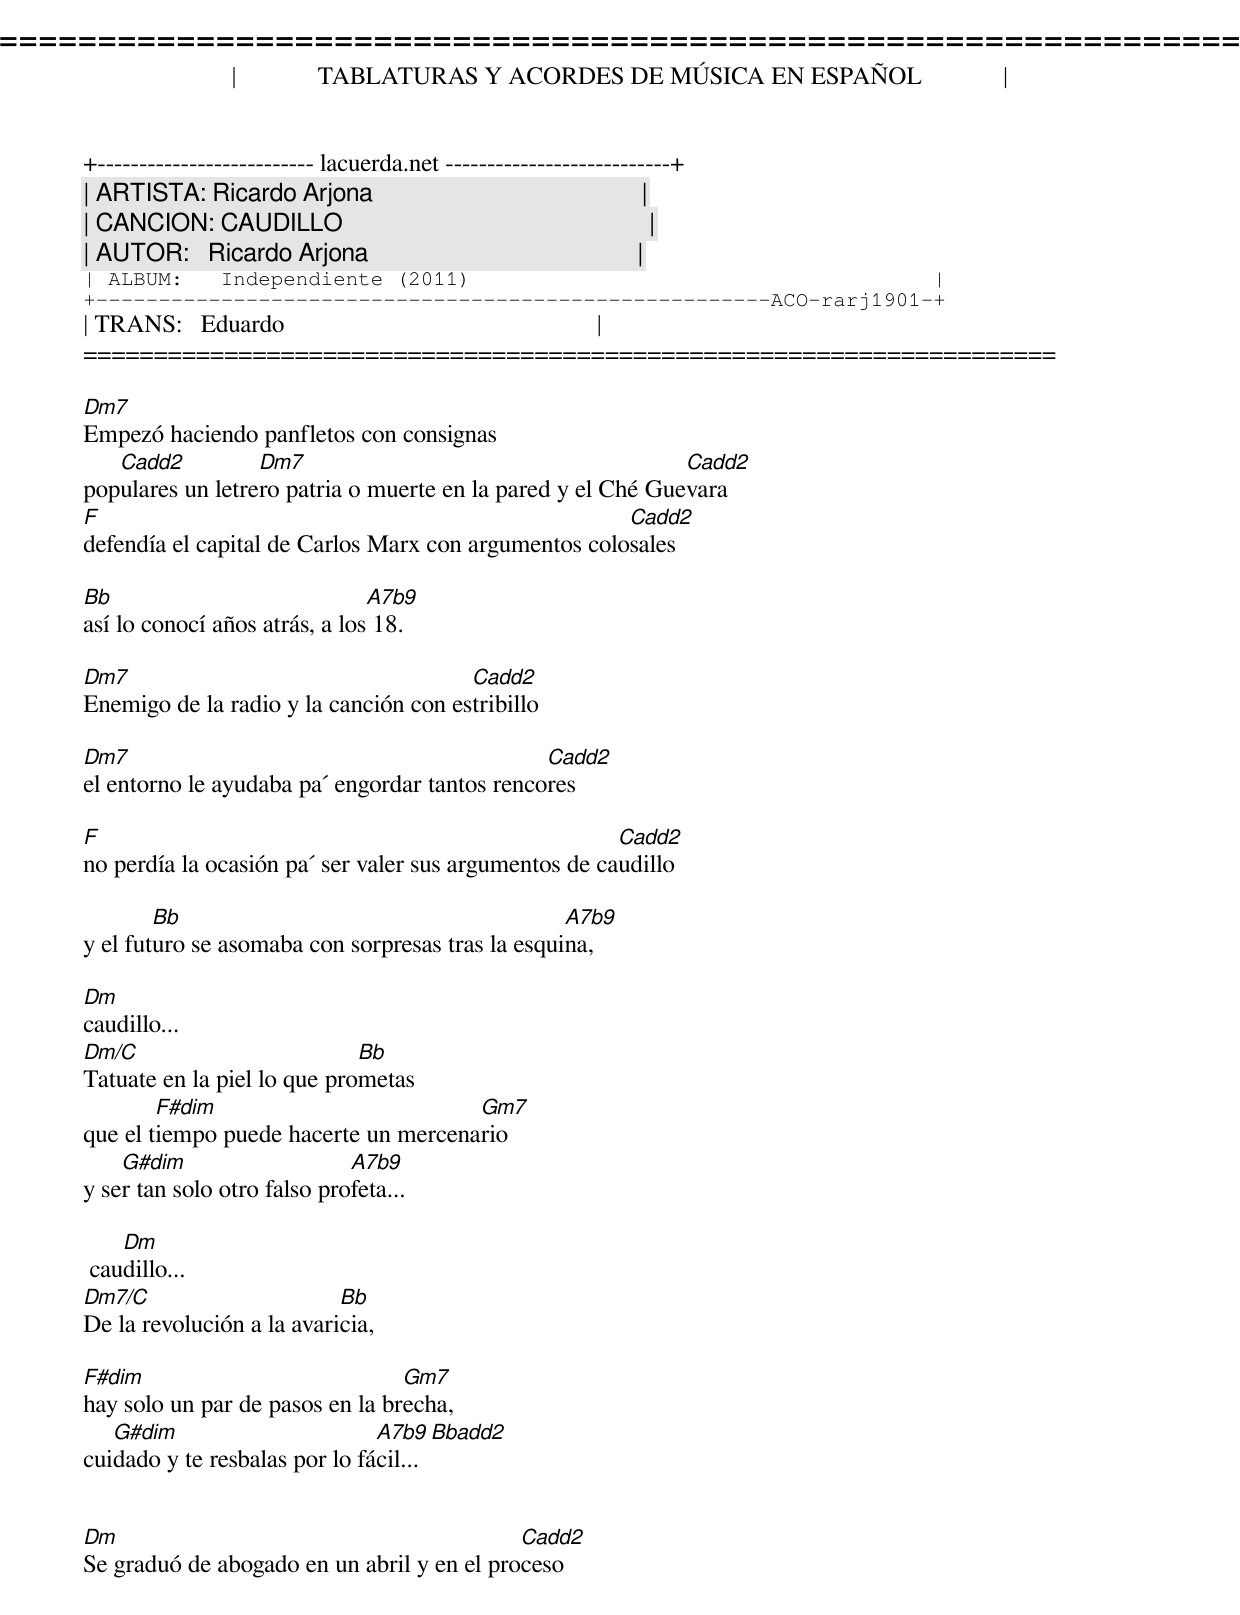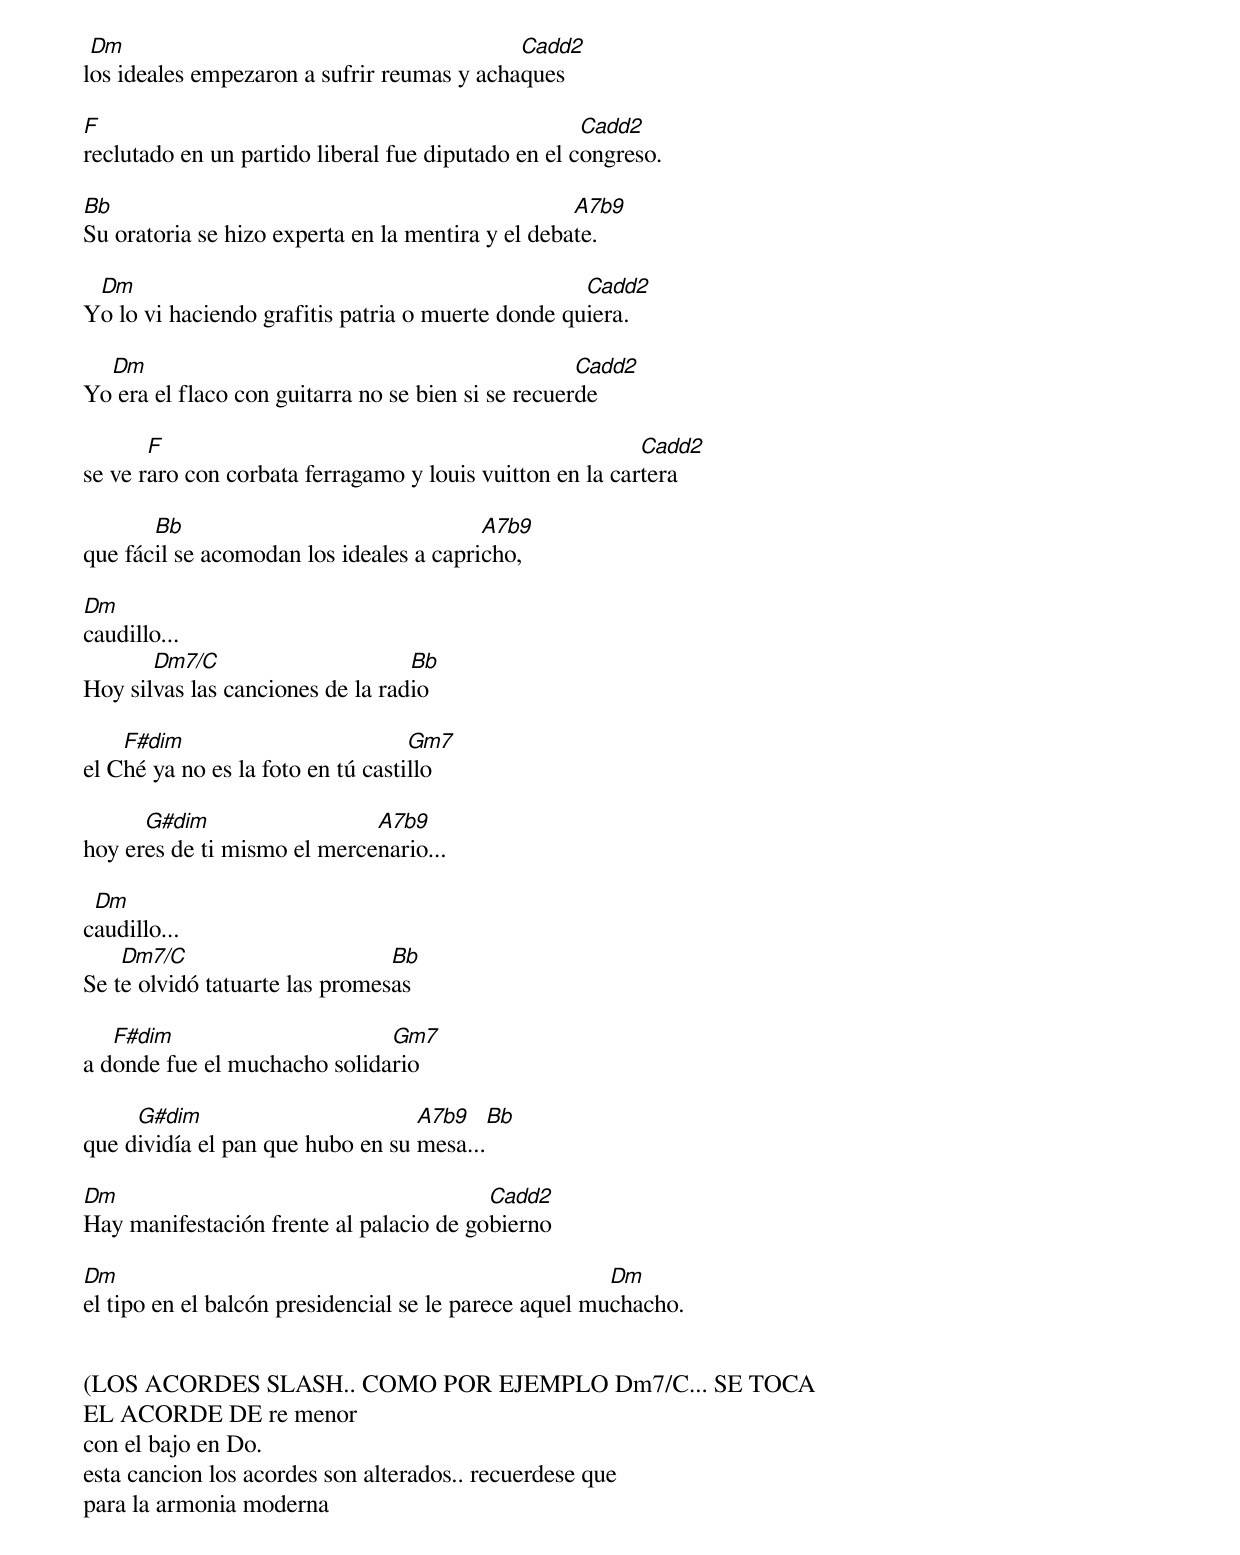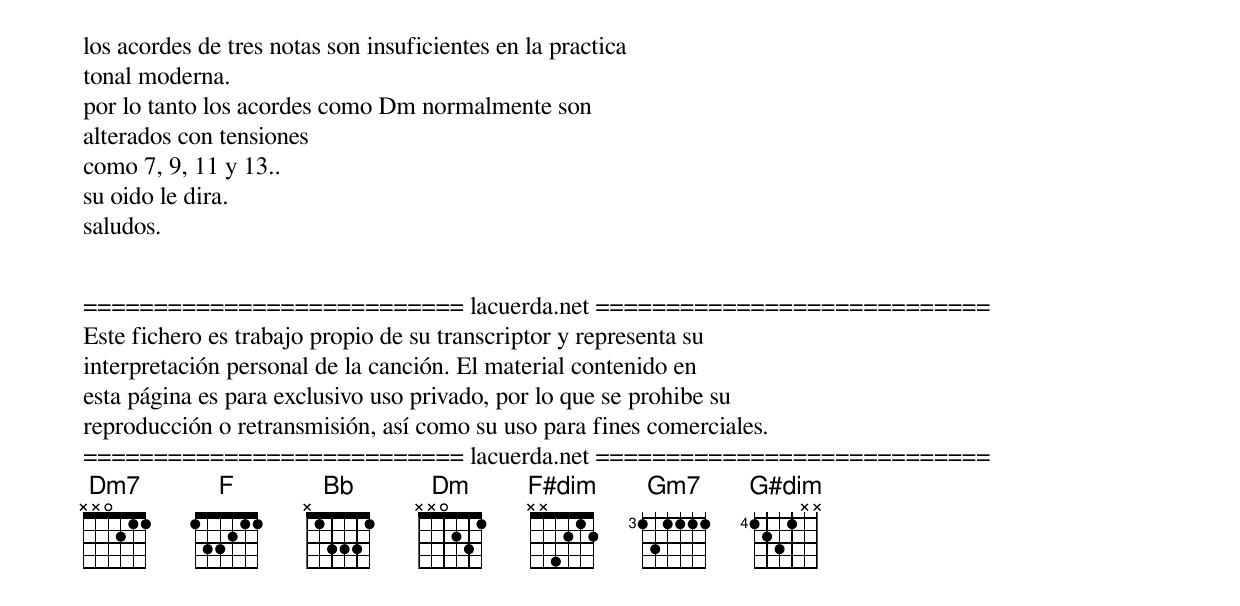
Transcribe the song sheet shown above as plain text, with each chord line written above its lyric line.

=====================================================================
|             TABLATURAS Y ACORDES DE MÚSICA EN ESPAÑOL             |
+-------------------------- lacuerda.net ---------------------------+
| ARTISTA: Ricardo Arjona                                           |
| CANCION: CAUDILLO                                                 |
| AUTOR:   Ricardo Arjona                                           |
| ALBUM:   Independiente (2011)                                     |
+------------------------------------------------------ACO-rarj1901-+
| TRANS:   Eduardo                                                  |
=====================================================================

Dm7
Empezó haciendo panfletos con consignas
   Cadd2          Dm7                                        Cadd2
populares un letrero patria o muerte en la pared y el Ché Guevara
F                                                     Cadd2
defendía el capital de Carlos Marx con argumentos colosales

Bb                             A7b9
así lo conocí años atrás, a los 18.

Dm7                                    Cadd2
Enemigo de la radio y la canción con estribillo

Dm7                                            Cadd2
el entorno le ayudaba pa´ engordar tantos rencores

F                                                      Cadd2
no perdía la ocasión pa´ ser valer sus argumentos de caudillo

        Bb                                        A7b9
y el futuro se asomaba con sorpresas tras la esquina,

Dm
caudillo...
Dm/C                         Bb
Tatuate en la piel lo que prometas
        F#dim                         Gm7
que el tiempo puede hacerte un mercenario
    G#dim                    A7b9
y ser tan solo otro falso profeta...

    Dm
 caudillo...
Dm7/C                      Bb
De la revolución a la avaricia,

F#dim                            Gm7
hay solo un par de pasos en la brecha,
   G#dim                       A7b9    Bbadd2
cuidado y te resbalas por lo fácil...


Dm                                          Cadd2
Se graduó de abogado en un abril y en el proceso

 Dm                                         Cadd2
los ideales empezaron a sufrir reumas y achaques

F                                                   Cadd2
reclutado en un partido liberal fue diputado en el congreso.

Bb                                                 A7b9
Su oratoria se hizo experta en la mentira y el debate.

 Dm                                                Cadd2
Yo lo vi haciendo grafitis patria o muerte donde quiera.

  Dm                                                Cadd2
Yo era el flaco con guitarra no se bien si se recuerde

       F                                                  Cadd2
se ve raro con corbata ferragamo y louis vuitton en la cartera

       Bb                                A7b9
que fácil se acomodan los ideales a capricho,

Dm
caudillo...
       Dm7/C                      Bb
Hoy silvas las canciones de la radio

    F#dim                          Gm7
el Ché ya no es la foto en tú castillo

      G#dim                  A7b9
hoy eres de ti mismo el mercenario...

 Dm
caudillo...
    Dm7/C                       Bb
Se te olvidó tatuarte las promesas

   F#dim                      Gm7
a donde fue el muchacho solidario

     G#dim                        A7b9    Bb
que dividía el pan que hubo en su mesa...

Dm                                       Cadd2
Hay manifestación frente al palacio de gobierno

Dm                                                     Dm
el tipo en el balcón presidencial se le parece aquel muchacho.


(LOS ACORDES SLASH.. COMO POR EJEMPLO Dm7/C... SE TOCA
EL ACORDE DE re menor
con el bajo en Do.
esta cancion los acordes son alterados.. recuerdese que
para la armonia moderna
los acordes de tres notas son insuficientes en la practica
tonal moderna.
por lo tanto los acordes como Dm normalmente son
alterados con tensiones
como 7, 9, 11 y 13..
su oido le dira.
saludos.


=========================== lacuerda.net ============================
Este fichero es trabajo propio de su transcriptor y representa su
interpretación personal de la canción. El material contenido en
esta página es para exclusivo uso privado, por lo que se prohibe su
reproducción o retransmisión, así como su uso para fines comerciales.
=========================== lacuerda.net ============================
